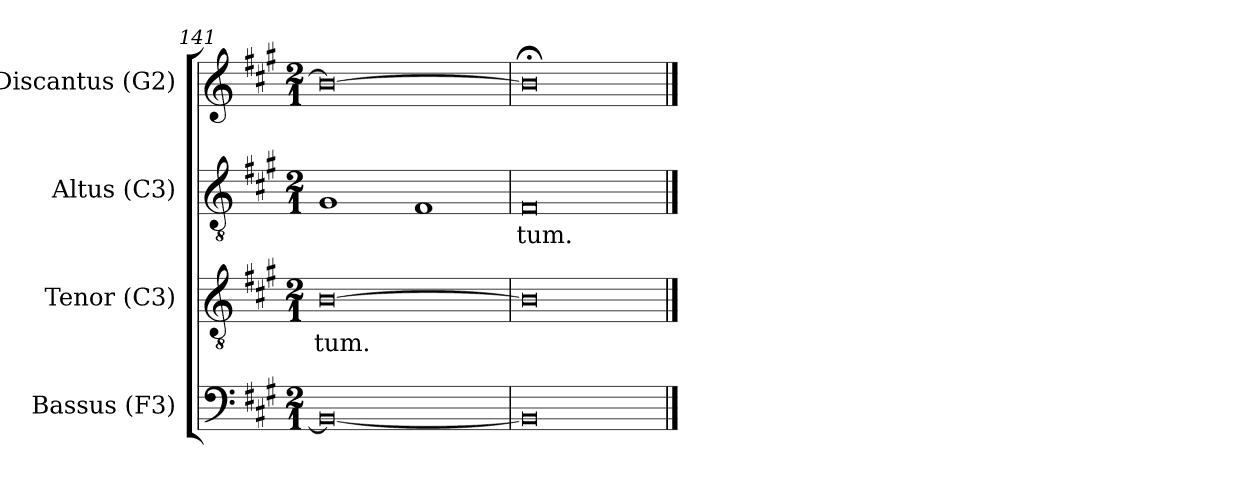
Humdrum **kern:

**kern	**kern	**text	**kern	**text	**kern
*part4	*part3	*part3	*part2	*part2	*part1
*staff4	*staff3	*staff3	*staff2	*staff2	*staff1
*I"Bassus (F3)	*I"Tenor (C3)	*	*I"Altus (C3)	*	*I"Discantus (G2)
*I'B.	*I'T.	*	*I'A.	*	*I'D.
*clefF4	*clefGv2	*	*clefGv2	*	*clefG2
*k[f#c#g#]	*k[f#c#g#]	*	*k[f#c#g#]	*	*k[f#c#g#]
*A:	*A:	*	*A:	*	*A:
*M2/1	*M2/1	*	*M2/1	*	*M2/1
=141	=141	=141	=141	=141	=141
!	!	!LO:LY:b	!	!	!
0BB_	[>0B	-tum.	1G#	.	0b_
.	.	.	1F#	.	.
=142	=142	=142	=142	=142	=142
!	!	!	!	!LO:LY:b	!
0BB]	0B]	.	0F#	-tum.	0b;<]
==	==	==	==	==	==
*-	*-	*-	*-	*-	*-
